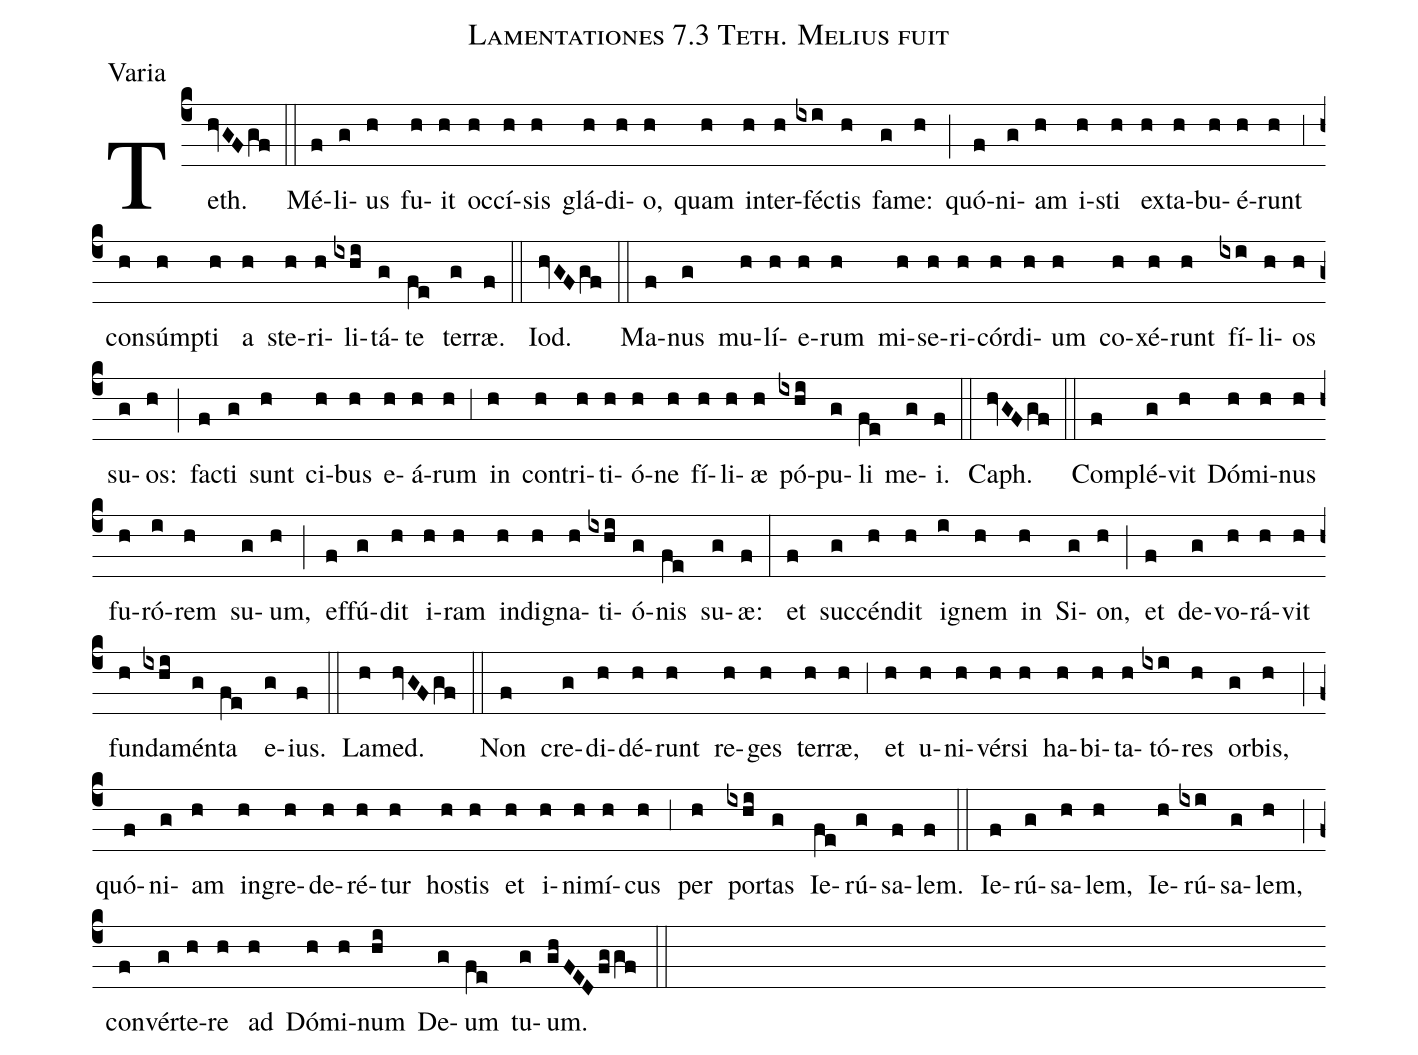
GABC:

name:Lamentationes 7.3 Teth. Melius fuit;
office-part:Varia;
%%
(c4)Teth.(hvGFgf) (::) Mé(f)li(g)us(h) fu(h)it(h) oc(h)cí(h)sis(h) glá(h)di(h)o,(h) quam(h) in(h)ter(h)fé(ixi)ctis(h) fa(g)me:(h) (;) quó(f)ni(g)am(h) i(h)sti(h) ex(h)ta(h)bu(h)é(h)runt(h) (,3) con(h)súm(h)pti(h) a(h) ste(h)ri(h)li(ixhi)tá(g)te(fe) ter(g)ræ.(f) (::)

Iod.(hvGFgf) (::) Ma(f)nus(g) mu(h)lí(h)e(h)rum(h) mi(h)se(h)ri(h)cór(h)di(h)um(h) co(h)xé(h)runt(h) fí(ixi)li(h)os(h) su(g)os:(h) (;) fa(f)cti(g) sunt(h) ci(h)bus(h) e(h)á(h)rum(h) (,3) in(h) con(h)tri(h)ti(h)ó(h)ne(h) fí(h)li(h)æ(h) pó(ixhi)pu(g)li(fe) me(g)i.(f) (::)

Caph.(hvGFgf) (::) Com(f)plé(g)vit(h) Dó(h)mi(h)nus(h) fu(h)ró(i)rem(h) su(g)um,(h) (;) ef(f)fú(g)dit(h) i(h)ram(h) in(h)di(h)gna(h)ti(ixhi)ó(g)nis(fe) su(g)æ:(f) (:) et(f) suc(g)cén(h)dit(h) i(i)gnem(h) in(h) Si(g)on,(h) (;) et(f) de(g)vo(h)rá(h)vit(h) fun(h)da(ixhi)mén(g)ta(fe) e(g)ius.(f) (::)

La(h)med.(hvGFgf) (::) Non(f) cre(g)di(h)dé(h)runt(h) re(h)ges(h) ter(h)ræ,(h) (,3) et(h) u(h)ni(h)vér(h)si(h) ha(h)bi(h)ta(h)tó(ixi)res(h) or(g)bis,(h) (;) quó(f)ni(g)am(h) in(h)gre(h)de(h)ré(h)tur(h) ho(h)stis(h) et(h) i(h)ni(h)mí(h)cus(h) (,3) per(h) por(ixhi)tas(g) Ie(fe)rú(g)sa(f)lem.(f) (::)

%%1965: Ie(f)rú(g)sa(h)lem,(i) Ie(h)rú(g)sa(h)lem,(h) (;)

%%1949:

Ie(f)rú(g)sa(h)lem,(h) Ie(h)rú(ixi)sa(g)lem,(h) (;)

 con(f)vér(g)te(h)re(h) ad(h) Dó(h)mi(h)num(hi) De(g)um(fe) tu(g)um.(gh/FEDfggf) (::)
